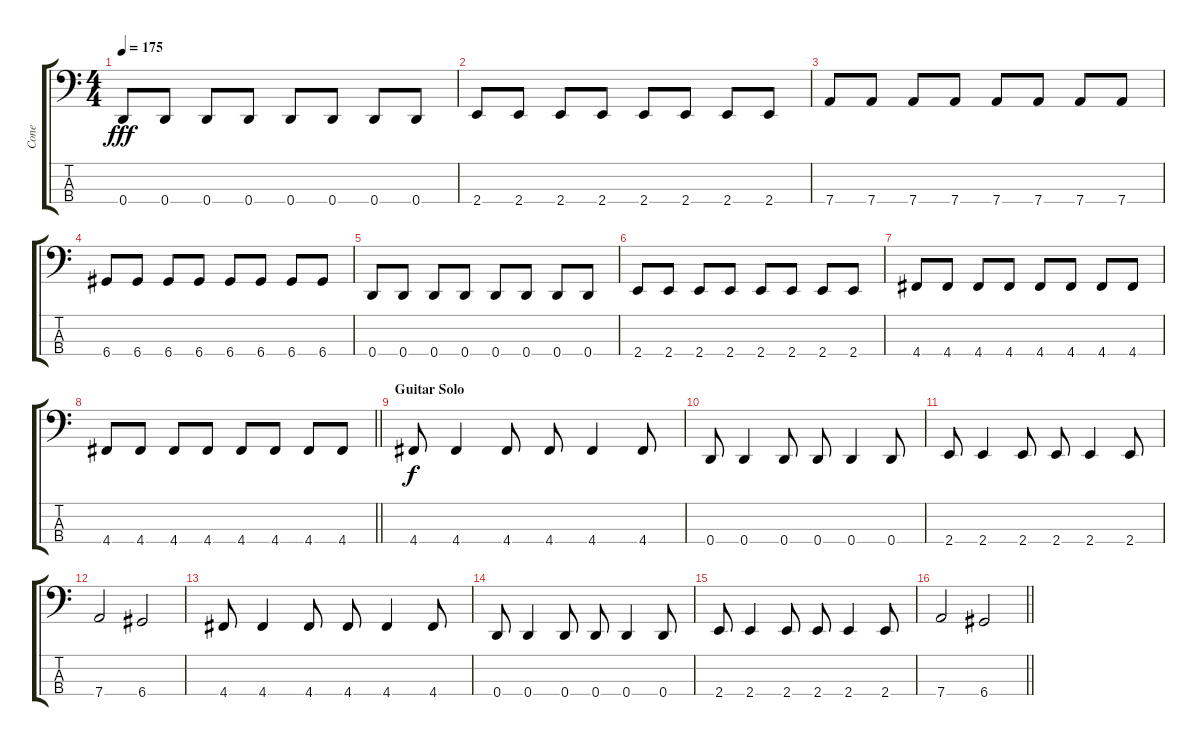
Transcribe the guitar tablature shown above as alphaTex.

\track ("Cone" "Cone") {instrument electricbasspick}
\staff {score tabs}
\tuning (G2 D2 A1 D1) {hide}
\ts (4 4)
\tempo 175
\clef f4
\ks c
0.4.8{dy fff} 0.4.8 0.4.8 0.4.8 0.4.8 0.4.8 0.4.8 0.4.8 |
2.4.8 2.4.8 2.4.8 2.4.8 2.4.8 2.4.8 2.4.8 2.4.8 |
7.4.8 7.4.8 7.4.8 7.4.8 7.4.8 7.4.8 7.4.8 7.4.8 |
6.4.8 6.4.8 6.4.8 6.4.8 6.4.8 6.4.8 6.4.8 6.4.8 |
0.4.8 0.4.8 0.4.8 0.4.8 0.4.8 0.4.8 0.4.8 0.4.8 |
2.4.8 2.4.8 2.4.8 2.4.8 2.4.8 2.4.8 2.4.8 2.4.8 |
4.4.8 4.4.8 4.4.8 4.4.8 4.4.8 4.4.8 4.4.8 4.4.8 |
\barLineRight lightlight
4.4.8 4.4.8 4.4.8 4.4.8 4.4.8 4.4.8 4.4.8 4.4.8 |
\section ("" "Guitar Solo")
4.4.8{dy f} 4.4.4 4.4.8 4.4.8 4.4.4 4.4.8 |
0.4.8 0.4.4 0.4.8 0.4.8 0.4.4 0.4.8 |
2.4.8 2.4.4 2.4.8 2.4.8 2.4.4 2.4.8 |
7.4.2 6.4.2 |
4.4.8 4.4.4 4.4.8 4.4.8 4.4.4 4.4.8 |
0.4.8 0.4.4 0.4.8 0.4.8 0.4.4 0.4.8 |
2.4.8 2.4.4 2.4.8 2.4.8 2.4.4 2.4.8 |
\barLineRight lightlight
7.4.2 6.4.2
